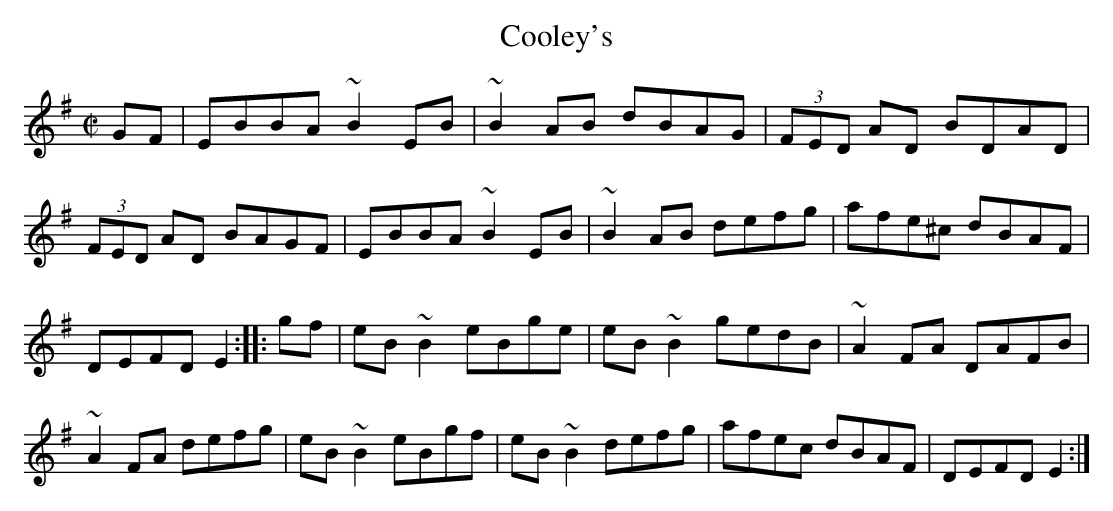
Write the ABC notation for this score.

X:1
T:Cooley's
M:C|
K:Em
GF|EBBA ~B2EB|~B2AB dBAG|(3FED AD BDAD|(3FED AD BAGF|\
EBBA ~B2EB|~B2AB defg|afe^c dBAF|DEFD E2::\
gf|eB~B2 eBge|eB~B2 gedB|~A2FA DAFB|~A2FA defg|\
eB~B2 eBgf|eB~B2 defg|afec dBAF|DEFD E2:|
